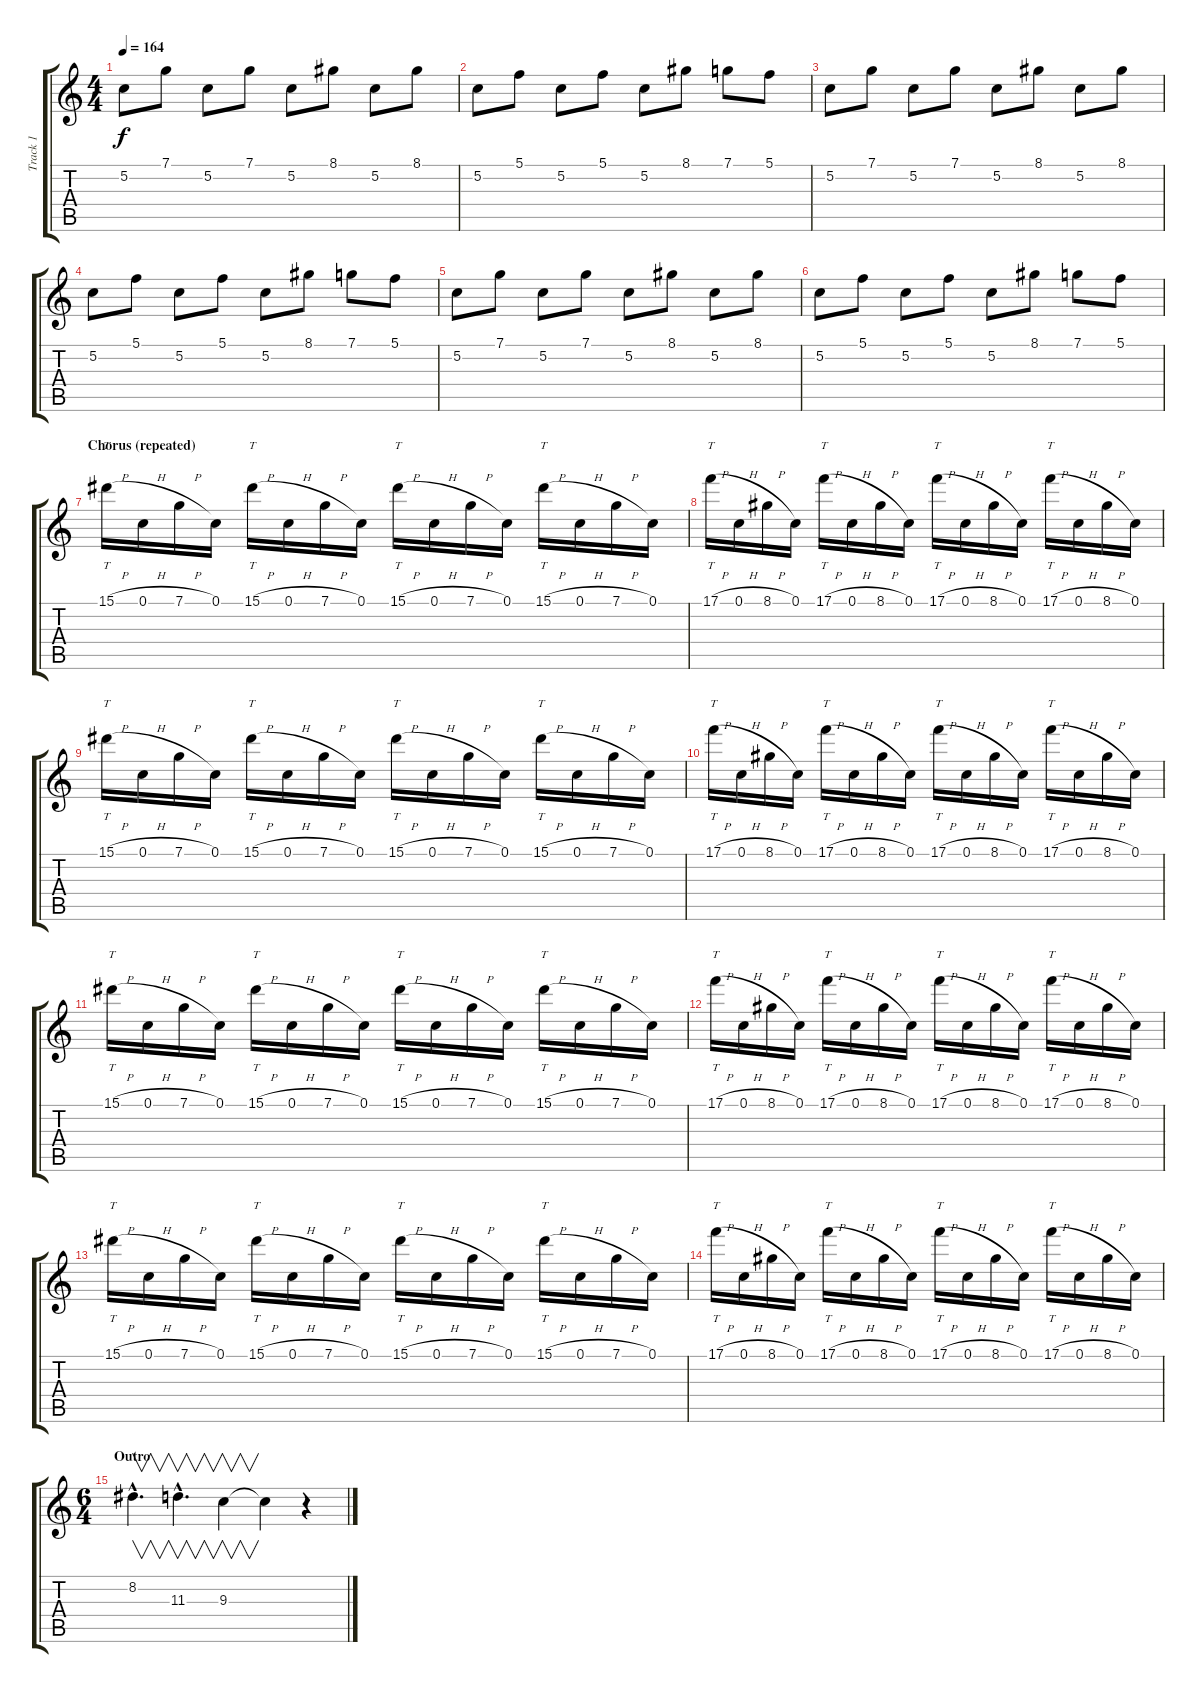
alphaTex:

\track ("Track 1" "Track 1") {instrument overdrivenguitar}
\staff {score tabs}
\tuning (C4 G3 Eb3 Bb2 F2 C2) {hide}
\ts (4 4)
\tempo 164
\clef g2
\ks c
5.2.8{dy f} 7.1.8 5.2.8 7.1.8 5.2.8 8.1.8 5.2.8 8.1.8 |
5.2.8 5.1.8 5.2.8 5.1.8 5.2.8 8.1.8 7.1.8 5.1.8 |
5.2.8 7.1.8 5.2.8 7.1.8 5.2.8 8.1.8 5.2.8 8.1.8 |
5.2.8 5.1.8 5.2.8 5.1.8 5.2.8 8.1.8 7.1.8 5.1.8 |
5.2.8 7.1.8 5.2.8 7.1.8 5.2.8 8.1.8 5.2.8 8.1.8 |
5.2.8 5.1.8 5.2.8 5.1.8 5.2.8 8.1.8 7.1.8 5.1.8 |
\section ("" "Chorus (repeated)")
15.1{h}.16{tt volume 11} 0.1{h}.16 7.1{h}.16 0.1.16 15.1{h}.16{tt} 0.1{h}.16 7.1{h}.16 0.1.16 15.1{h}.16{tt} 0.1{h}.16 7.1{h}.16 0.1.16 15.1{h}.16{tt} 0.1{h}.16 7.1{h}.16 0.1.16 |
17.1{h}.16{tt} 0.1{h}.16 8.1{h}.16 0.1.16 17.1{h}.16{tt} 0.1{h}.16 8.1{h}.16 0.1.16 17.1{h}.16{tt} 0.1{h}.16 8.1{h}.16 0.1.16 17.1{h}.16{tt} 0.1{h}.16 8.1{h}.16 0.1.16 |
15.1{h}.16{tt} 0.1{h}.16 7.1{h}.16 0.1.16 15.1{h}.16{tt} 0.1{h}.16 7.1{h}.16 0.1.16 15.1{h}.16{tt} 0.1{h}.16 7.1{h}.16 0.1.16 15.1{h}.16{tt} 0.1{h}.16 7.1{h}.16 0.1.16 |
17.1{h}.16{tt} 0.1{h}.16 8.1{h}.16 0.1.16 17.1{h}.16{tt} 0.1{h}.16 8.1{h}.16 0.1.16 17.1{h}.16{tt} 0.1{h}.16 8.1{h}.16 0.1.16 17.1{h}.16{tt} 0.1{h}.16 8.1{h}.16 0.1.16 |
15.1{h}.16{tt} 0.1{h}.16 7.1{h}.16 0.1.16 15.1{h}.16{tt} 0.1{h}.16 7.1{h}.16 0.1.16 15.1{h}.16{tt} 0.1{h}.16 7.1{h}.16 0.1.16 15.1{h}.16{tt} 0.1{h}.16 7.1{h}.16 0.1.16 |
17.1{h}.16{tt} 0.1{h}.16 8.1{h}.16 0.1.16 17.1{h}.16{tt} 0.1{h}.16 8.1{h}.16 0.1.16 17.1{h}.16{tt} 0.1{h}.16 8.1{h}.16 0.1.16 17.1{h}.16{tt} 0.1{h}.16 8.1{h}.16 0.1.16 |
15.1{h}.16{tt} 0.1{h}.16 7.1{h}.16 0.1.16 15.1{h}.16{tt} 0.1{h}.16 7.1{h}.16 0.1.16 15.1{h}.16{tt} 0.1{h}.16 7.1{h}.16 0.1.16 15.1{h}.16{tt} 0.1{h}.16 7.1{h}.16 0.1.16 |
17.1{h}.16{tt} 0.1{h}.16 8.1{h}.16 0.1.16 17.1{h}.16{tt} 0.1{h}.16 8.1{h}.16 0.1.16 17.1{h}.16{tt} 0.1{h}.16 8.1{h}.16 0.1.16 17.1{h}.16{tt} 0.1{h}.16 8.1{h}.16 0.1.16 |
\ts (6 4)
\section ("" "Outro")
8.2{hac}.4{v d} 11.3{hac}.4{v d} 9.3.4{v} 9.3{t}.4 r.4
